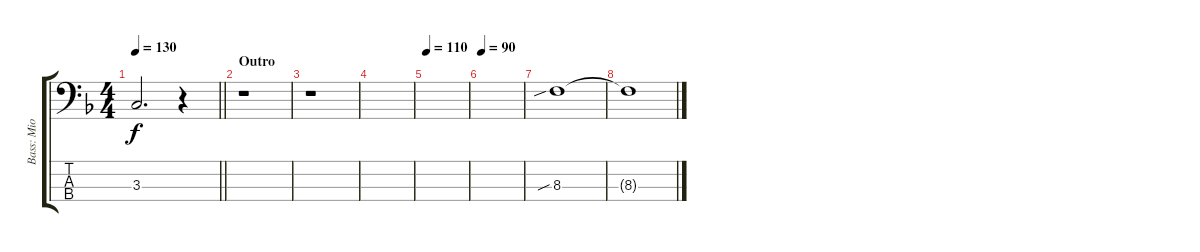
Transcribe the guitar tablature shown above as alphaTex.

\track ("Bass: Mio Akiyama" "Bass: Mio ") {instrument electricbassfinger}
\staff {score tabs}
\tuning (G2 D2 A1 E1) {hide}
\ts (4 4)
\tempo 130
\clef f4
\barLineRight lightlight
\ks f
3.3.2{d dy f} r.4 |
\section ("" "Outro")
r.1 |
r.1 |
|
\tempo 110
|
\tempo 90
|
8.3{sib}.1 |
8.3{t}.1
